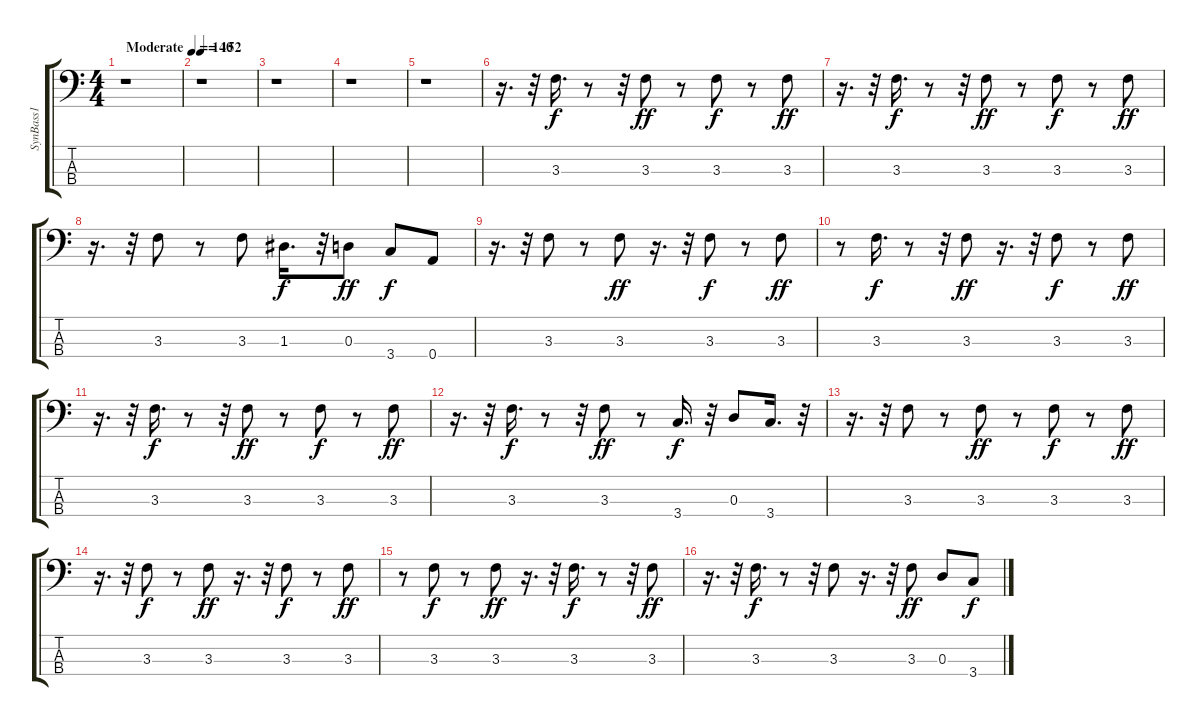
\track ("SynBass1" "SynBass1") {instrument synthbass1}
\staff {score tabs}
\tuning (E4 G2 D2 A1) {hide}
\ts (4 4)
\tempo (140 "Moderate")
\clef f4
\ks c
r.1{dy f instrument synthbass1} |
\tempo 152
r.1 |
r.1 |
r.1 |
r.1 |
r.16{d} r.32 3.3.16{d} r.8 r.32 3.3.8{dy ff} r.8 3.3.8{dy f} r.8 3.3.8{dy ff} |
r.16{d} r.32 3.3.16{d dy f} r.8 r.32 3.3.8{dy ff} r.8 3.3.8{dy f} r.8 3.3.8{dy ff} |
r.16{d} r.32 3.3.8 r.8 3.3.8 1.3.16{d dy f} r.32 0.3.8{dy ff} 3.4.8{dy f} 0.4.8 |
r.16{d} r.32 3.3.8 r.8 3.3.8{dy ff} r.16{d} r.32 3.3.8{dy f} r.8 3.3.8{dy ff} |
r.8 3.3.16{d dy f} r.8 r.32 3.3.8{dy ff} r.16{d} r.32 3.3.8{dy f} r.8 3.3.8{dy ff} |
r.16{d} r.32 3.3.16{d dy f} r.8 r.32 3.3.8{dy ff} r.8 3.3.8{dy f} r.8 3.3.8{dy ff} |
r.16{d} r.32 3.3.16{d dy f} r.8 r.32 3.3.8{dy ff} r.8 3.4.16{d dy f} r.32 0.3.8 3.4.16{d} r.32 |
r.16{d} r.32 3.3.8 r.8 3.3.8{dy ff} r.8 3.3.8{dy f} r.8 3.3.8{dy ff} |
r.16{d} r.32 3.3.8{dy f} r.8 3.3.8{dy ff} r.16{d} r.32 3.3.8{dy f} r.8 3.3.8{dy ff} |
r.8 3.3.8{dy f} r.8 3.3.8{dy ff} r.16{d} r.32 3.3.16{d dy f} r.8 r.32 3.3.8{dy ff} |
r.16{d} r.32 3.3.16{d dy f} r.8 r.32 3.3.8 r.16{d} r.32 3.3.8{dy ff} 0.3.8 3.4.8{dy f}
